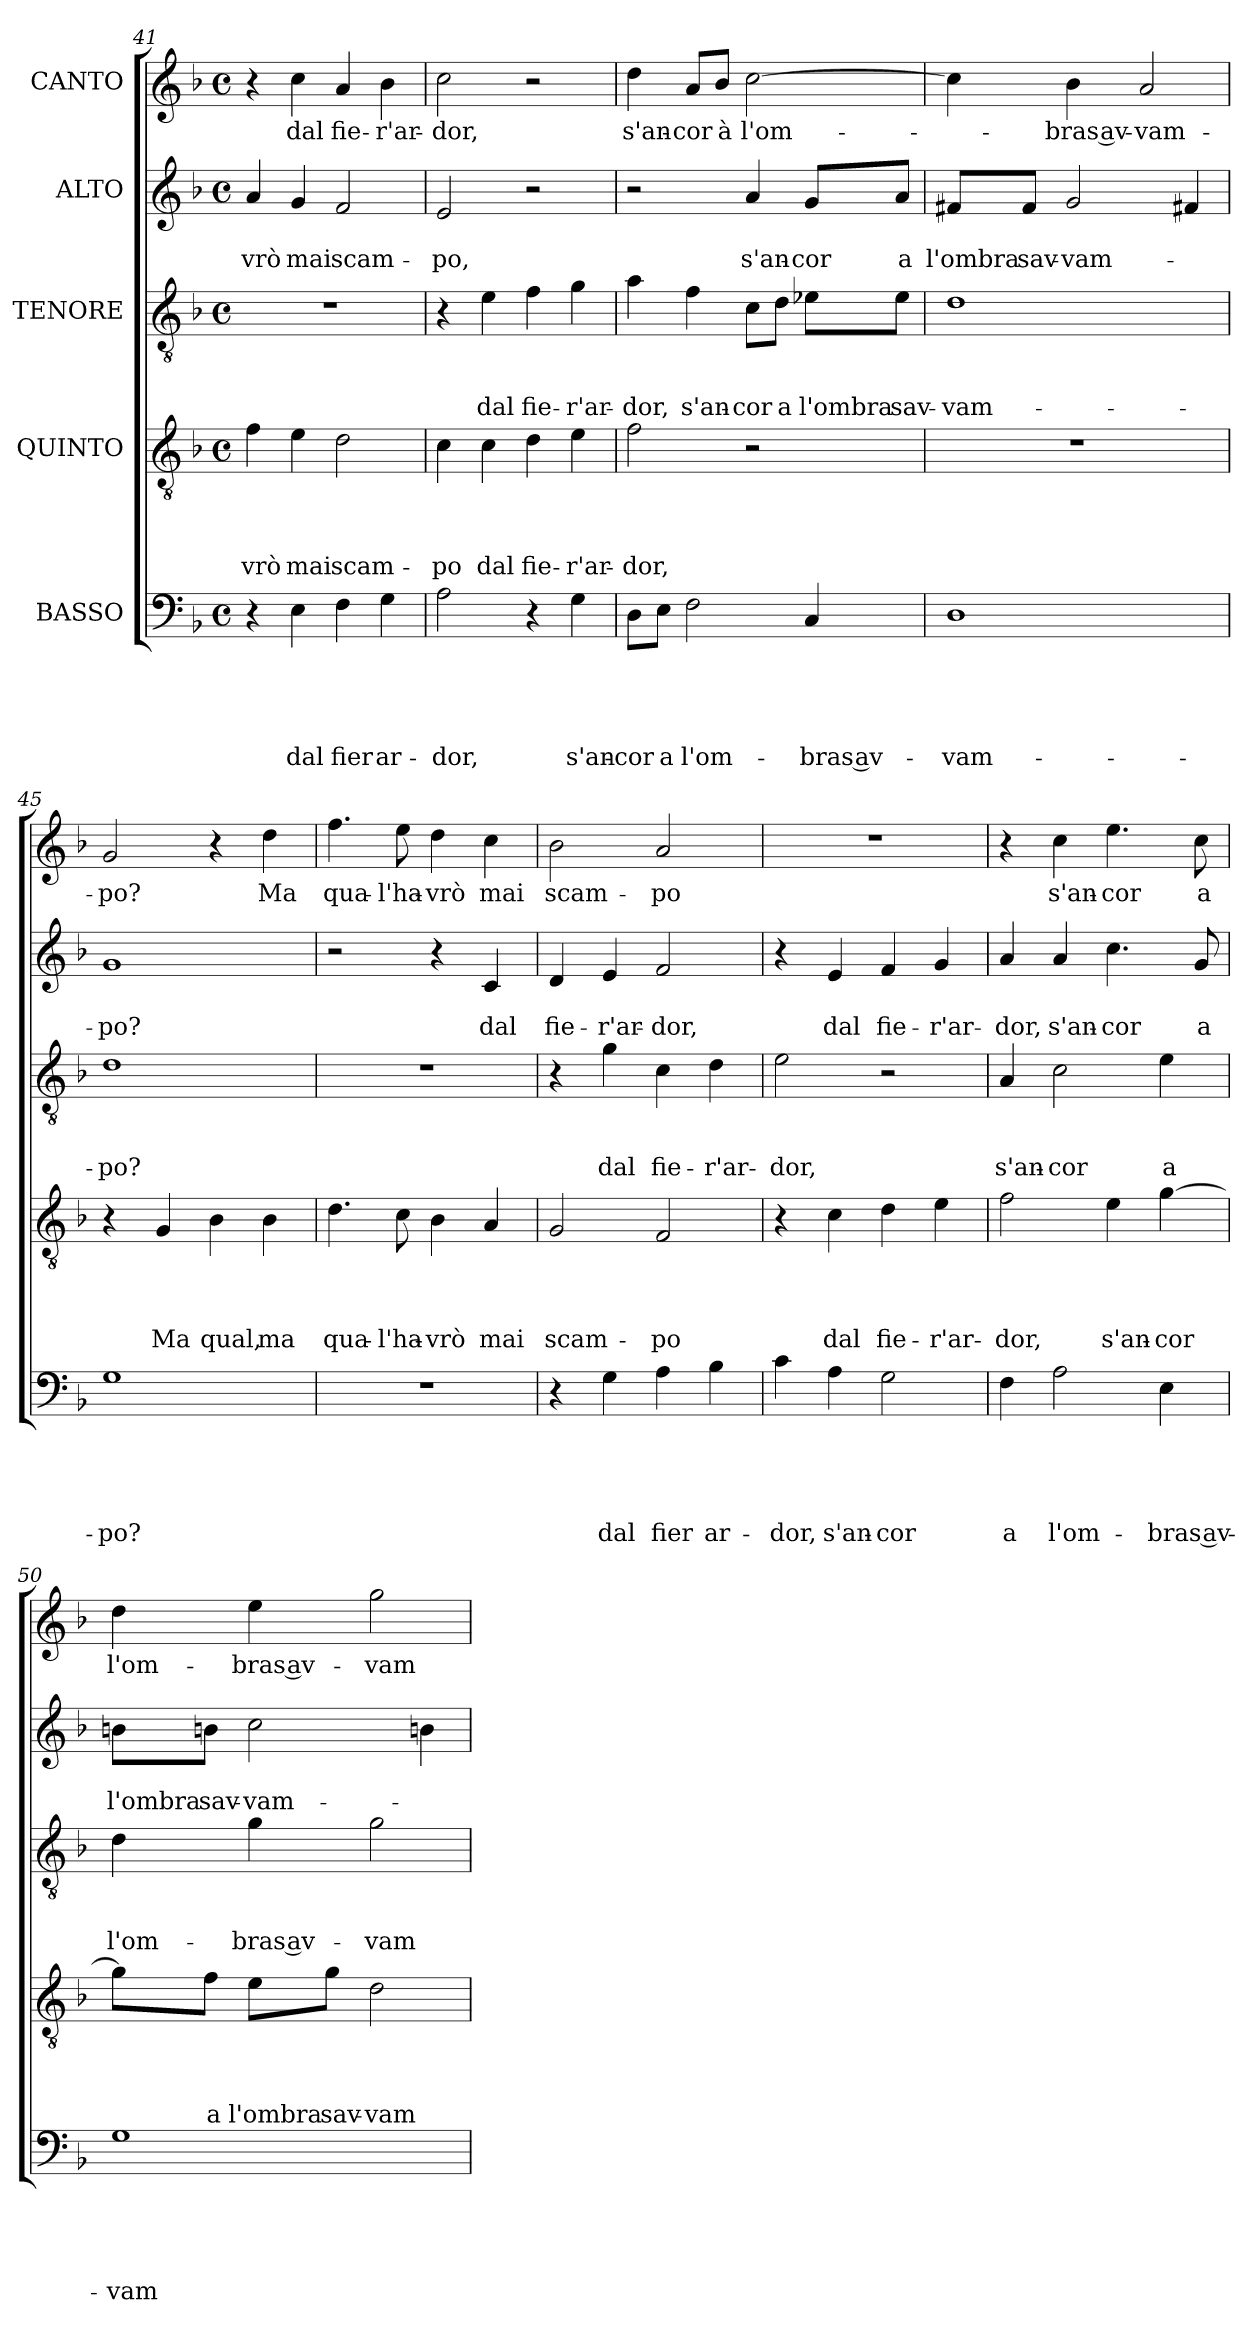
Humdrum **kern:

**kern	**text	**text	**text	**text	**text	**kern	**text	**text	**text	**text	**kern	**text	**text	**text	**kern	**text	**text	**kern	**text
*part5	*part5	*part5	*part5	*part5	*part5	*part4	*part4	*part4	*part4	*part4	*part3	*part3	*part3	*part3	*part2	*part2	*part2	*part1	*part1
*staff5	*staff5	*staff5	*staff5	*staff5	*staff5	*staff4	*staff4	*staff4	*staff4	*staff4	*staff3	*staff3	*staff3	*staff3	*staff2	*staff2	*staff2	*staff1	*staff1
*I"BASSO	*	*	*	*	*	*I"QUINTO	*	*	*	*	*I"TENORE	*	*	*	*I"ALTO	*	*	*I"CANTO	*
*clefF4	*	*	*	*	*	*clefGv2	*	*	*	*	*clefGv2	*	*	*	*clefG2	*	*	*clefG2	*
*k[b-]	*	*	*	*	*	*k[b-]	*	*	*	*	*k[b-]	*	*	*	*k[b-]	*	*	*k[b-]	*
*F:	*	*	*	*	*	*F:	*	*	*	*	*F:	*	*	*	*F:	*	*	*F:	*
*M4/4	*	*	*	*	*	*M4/4	*	*	*	*	*M4/4	*	*	*	*M4/4	*	*	*M4/4	*
*met(c)	*	*	*	*	*	*met(c)	*	*	*	*	*met(c)	*	*	*	*met(c)	*	*	*met(c)	*
=41	=41	=41	=41	=41	=41	=41	=41	=41	=41	=41	=41	=41	=41	=41	=41	=41	=41	=41	=41
!	!	!	!	!	!	!	!	!	!	!LO:LY:b	!	!	!	!	!	!	!LO:LY:b	!	!
4r	.	.	.	.	.	4f\	.	.	.	-vrò	1r	.	.	.	4a/	.	-vrò	4r	.
!	!	!	!	!	!LO:LY:b	!	!	!	!	!LO:LY:b	!	!	!	!	!	!	!LO:LY:b	!	!LO:LY:b
4E\	.	.	.	.	dal	4e\	.	.	.	mai	.	.	.	.	4g/	.	mai	4cc\	dal
!	!	!	!	!	!LO:LY:b	!	!	!	!	!LO:LY:b	!	!	!	!	!	!	!LO:LY:b	!	!LO:LY:b
4F\	.	.	.	.	fier	2d\	.	.	.	scam-	.	.	.	.	2f/	.	scam-	4a/	fie-
!	!	!	!	!	!LO:LY:b	!	!	!	!	!	!	!	!	!	!	!	!	!	!LO:LY:b
4G\	.	.	.	.	ar-	.	.	.	.	.	.	.	.	.	.	.	.	4b-\	-r'ar-
=42	=42	=42	=42	=42	=42	=42	=42	=42	=42	=42	=42	=42	=42	=42	=42	=42	=42	=42	=42
!	!	!	!	!	!LO:LY:b	!	!	!	!	!LO:LY:b	!	!	!	!	!	!	!LO:LY:b	!	!LO:LY:b
2A\	.	.	.	.	-dor,	4c\	.	.	.	-po	4r	.	.	.	2e/	.	-po,	2cc\	-dor,
!	!	!	!	!	!	!	!	!	!	!LO:LY:b	!	!	!	!LO:LY:b	!	!	!	!	!
.	.	.	.	.	.	4c\	.	.	.	dal	4e\	.	.	dal	.	.	.	.	.
!	!	!	!	!	!	!	!	!	!	!LO:LY:b	!	!	!	!LO:LY:b	!	!	!	!	!
4r	.	.	.	.	.	4d\	.	.	.	fie-	4f\	.	.	fie-	2r	.	.	2r	.
!	!	!	!	!	!LO:LY:b	!	!	!	!	!LO:LY:b	!	!	!	!LO:LY:b	!	!	!	!	!
4G\	.	.	.	.	s'an-	4e\	.	.	.	-r'ar-	4g\	.	.	-r'ar-	.	.	.	.	.
=43	=43	=43	=43	=43	=43	=43	=43	=43	=43	=43	=43	=43	=43	=43	=43	=43	=43	=43	=43
!	!	!	!	!	!LO:LY:b	!	!	!	!	!LO:LY:b	!	!	!	!LO:LY:b	!	!	!	!	!LO:LY:b
8D\L	.	.	.	.	-cor	2f\	.	.	.	-dor,	4a\	.	.	-dor,	2r	.	.	4dd\	s'an-
!	!	!	!	!	!LO:LY:b	!	!	!	!	!	!	!	!	!	!	!	!	!	!
8E\J	.	.	.	.	a	.	.	.	.	.	.	.	.	.	.	.	.	.	.
!	!	!	!	!	!LO:LY:b	!	!	!	!	!	!	!	!	!LO:LY:b	!	!	!	!	!LO:LY:b
2F\	.	.	.	.	l'om-	.	.	.	.	.	4f\	.	.	s'an-	.	.	.	8a/L	-cor
!	!	!	!	!	!	!	!	!	!	!	!	!	!	!	!	!	!	!	!LO:LY:b
.	.	.	.	.	.	.	.	.	.	.	.	.	.	.	.	.	.	8b-/J	à
!	!	!	!	!	!	!	!	!	!	!	!	!	!	!LO:LY:b	!	!	!LO:LY:b	!	!LO:LY:b
.	.	.	.	.	.	2r	.	.	.	.	8c\L	.	.	-cor	4a/	.	s'an-	[<2cc\	l'om-
!	!	!	!	!	!	!	!	!	!	!	!	!	!	!LO:LY:b	!	!	!	!	!
.	.	.	.	.	.	.	.	.	.	.	8d\J	.	.	a	.	.	.	.	.
!	!	!	!	!	!LO:LY:b:rj	!	!	!	!	!	!	!	!	!LO:LY:b	!	!	!LO:LY:b	!	!
4C/	.	.	.	.	-bras av-	.	.	.	.	.	8e-X\L	.	.	l'om­bra	8g/L	.	-cor	.	.
!	!	!	!	!	!	!	!	!	!	!	!	!	!	!LO:LY:b	!	!	!LO:LY:b	!	!
.	.	.	.	.	.	.	.	.	.	.	8e-\J	.	.	sav-	8a/J	.	a	.	.
!!LO:LB:g=z
=44	=44	=44	=44	=44	=44	=44	=44	=44	=44	=44	=44	=44	=44	=44	=44	=44	=44	=44	=44
!	!	!	!	!	!LO:LY:b	!	!	!	!	!	!	!	!	!LO:LY:b	!	!	!LO:LY:b	!	!
1D	.	.	.	.	-vam-	1r	.	.	.	.	1d	.	.	-vam-	8f#X/L	.	l'om­bra	4cc\]	.
!	!	!	!	!	!	!	!	!	!	!	!	!	!	!	!	!	!LO:LY:b	!	!
.	.	.	.	.	.	.	.	.	.	.	.	.	.	.	8f#i/J	.	sav-	.	.
!	!	!	!	!	!	!	!	!	!	!	!	!	!	!	!	!	!LO:LY:b:rj	!	!LO:LY:b:rj
.	.	.	.	.	.	.	.	.	.	.	.	.	.	.	2g/	.	-vam-	4b-\	-bras av-
!	!	!	!	!	!	!	!	!	!	!	!	!	!	!	!	!	!	!	!LO:LY:b
.	.	.	.	.	.	.	.	.	.	.	.	.	.	.	.	.	.	2a/	-vam-
.	.	.	.	.	.	.	.	.	.	.	.	.	.	.	4f#X/	.	.	.	.
=45	=45	=45	=45	=45	=45	=45	=45	=45	=45	=45	=45	=45	=45	=45	=45	=45	=45	=45	=45
!	!	!	!	!	!LO:LY:b	!	!	!	!	!	!	!	!	!LO:LY:b	!	!	!LO:LY:b	!	!LO:LY:b
1G	.	.	.	.	-po?	4r	.	.	.	.	1d	.	.	-po?	1g	.	-po?	2g/	-po?
!	!	!	!	!	!	!	!	!	!	!LO:LY:b	!	!	!	!	!	!	!	!	!
.	.	.	.	.	.	4G/	.	.	.	Ma	.	.	.	.	.	.	.	.	.
!	!	!	!	!	!	!	!	!	!	!LO:LY:b	!	!	!	!	!	!	!	!	!
.	.	.	.	.	.	4B-\	.	.	.	qual,	.	.	.	.	.	.	.	4r	.
!	!	!	!	!	!	!	!	!	!	!LO:LY:b	!	!	!	!	!	!	!	!	!LO:LY:b
.	.	.	.	.	.	4B-\	.	.	.	ma	.	.	.	.	.	.	.	4dd\	Ma
=46	=46	=46	=46	=46	=46	=46	=46	=46	=46	=46	=46	=46	=46	=46	=46	=46	=46	=46	=46
!	!	!	!	!	!	!	!	!	!	!LO:LY:b	!	!	!	!	!	!	!	!	!LO:LY:b
1r	.	.	.	.	.	4.d\	.	.	.	qua-	1r	.	.	.	2r	.	.	4.ff\	qua-
!	!	!	!	!	!	!	!	!	!	!LO:LY:b	!	!	!	!	!	!	!	!	!LO:LY:b
.	.	.	.	.	.	8c\	.	.	.	-l'ha-	.	.	.	.	.	.	.	8ee\	-l'ha-
!	!	!	!	!	!	!	!	!	!	!LO:LY:b:rj	!	!	!	!	!	!	!	!	!LO:LY:b:rj
.	.	.	.	.	.	4B-\	.	.	.	-vrò	.	.	.	.	4r	.	.	4dd\	-vrò
!	!	!	!	!	!	!	!	!	!	!LO:LY:b	!	!	!	!	!	!	!LO:LY:b	!	!LO:LY:b
.	.	.	.	.	.	4A/	.	.	.	mai	.	.	.	.	4c/	.	dal	4cc\	mai
=47	=47	=47	=47	=47	=47	=47	=47	=47	=47	=47	=47	=47	=47	=47	=47	=47	=47	=47	=47
!	!	!	!	!	!	!	!	!	!	!LO:LY:b	!	!	!	!	!	!	!LO:LY:b	!	!LO:LY:b
4r	.	.	.	.	.	2G/	.	.	.	scam-	4r	.	.	.	4d/	.	fie-	2b-\	scam-
!	!	!	!	!	!LO:LY:b	!	!	!	!	!	!	!	!	!LO:LY:b	!	!	!LO:LY:b	!	!
4G\	.	.	.	.	dal	.	.	.	.	.	4g\	.	.	dal	4e/	.	-r'ar-	.	.
!	!	!	!	!	!LO:LY:b	!	!	!	!	!LO:LY:b	!	!	!	!LO:LY:b	!	!	!LO:LY:b	!	!LO:LY:b
4A\	.	.	.	.	fier	2F/	.	.	.	-po	4c\	.	.	fie-	2f/	.	-dor,	2a/	-po
!	!	!	!	!	!LO:LY:b	!	!	!	!	!	!	!	!	!LO:LY:b	!	!	!	!	!
4B-\	.	.	.	.	ar-	.	.	.	.	.	4d\	.	.	-r'ar-	.	.	.	.	.
=48	=48	=48	=48	=48	=48	=48	=48	=48	=48	=48	=48	=48	=48	=48	=48	=48	=48	=48	=48
!	!	!	!	!	!LO:LY:b	!	!	!	!	!	!	!	!	!LO:LY:b	!	!	!	!	!
4c\	.	.	.	.	-dor,	4r	.	.	.	.	2e\	.	.	-dor,	4r	.	.	1r	.
!	!	!	!	!	!LO:LY:b	!	!	!	!	!LO:LY:b	!	!	!	!	!	!	!LO:LY:b	!	!
4A\	.	.	.	.	s'an-	4c\	.	.	.	dal	.	.	.	.	4e/	.	dal	.	.
!	!	!	!	!	!LO:LY:b	!	!	!	!	!LO:LY:b	!	!	!	!	!	!	!LO:LY:b	!	!
2G\	.	.	.	.	-cor	4d\	.	.	.	fie-	2r	.	.	.	4f/	.	fie-	.	.
!	!	!	!	!	!	!	!	!	!	!LO:LY:b	!	!	!	!	!	!	!LO:LY:b	!	!
.	.	.	.	.	.	4e\	.	.	.	-r'ar-	.	.	.	.	4g/	.	-r'ar-	.	.
=49	=49	=49	=49	=49	=49	=49	=49	=49	=49	=49	=49	=49	=49	=49	=49	=49	=49	=49	=49
!	!	!	!	!	!LO:LY:b	!	!	!	!	!LO:LY:b	!	!	!	!LO:LY:b	!	!	!LO:LY:b	!	!
4F\	.	.	.	.	a	2f\	.	.	.	-dor,	4A/	.	.	s'an-	4a/	.	-dor,	4r	.
!	!	!	!	!	!LO:LY:b	!	!	!	!	!	!	!	!	!LO:LY:b	!	!	!LO:LY:b	!	!LO:LY:b
2A\	.	.	.	.	l'om-	.	.	.	.	.	2c\	.	.	-cor	4a/	.	s'an-	4cc\	s'an-
!	!	!	!	!	!	!	!	!	!	!LO:LY:b	!	!	!	!	!	!	!LO:LY:b	!	!LO:LY:b
.	.	.	.	.	.	4e\	.	.	.	s'an-	.	.	.	.	4.cc\	.	-cor	4.ee\	-cor
!	!	!	!	!	!LO:LY:b:rj	!	!	!	!	!LO:LY:b	!	!	!	!LO:LY:b	!	!	!	!	!
4E\	.	.	.	.	-bras av-	[>4g\	.	.	.	-cor	4e\	.	.	a	.	.	.	.	.
!	!	!	!	!	!	!	!	!	!	!	!	!	!	!	!	!	!LO:LY:b	!	!LO:LY:b
.	.	.	.	.	.	.	.	.	.	.	.	.	.	.	8g/	.	a	8cc\	a
!!LO:PB:g=z
=50	=50	=50	=50	=50	=50	=50	=50	=50	=50	=50	=50	=50	=50	=50	=50	=50	=50	=50	=50
!	!	!	!	!	!LO:LY:b	!	!	!	!	!	!	!	!	!LO:LY:b	!	!	!LO:LY:b	!	!LO:LY:b
1G	.	.	.	.	-vam-	8g\L]	.	.	.	.	4d\	.	.	l'om-	8bn\L	.	l'om­bra	4dd\	l'om-
!	!	!	!	!	!	!	!	!	!	!LO:LY:b	!	!	!	!	!	!	!LO:LY:b	!	!
.	.	.	.	.	.	8f\J	.	.	.	a	.	.	.	.	8bni\J	.	sav-	.	.
!	!	!	!	!	!	!	!	!	!	!LO:LY:b	!	!	!	!LO:LY:b:rj	!	!	!LO:LY:b:rj	!	!LO:LY:b:rj
.	.	.	.	.	.	8e\L	.	.	.	l'om­bra	4g\	.	.	-bras av-	2cc\	.	-vam-	4ee\	-bras av-
!	!	!	!	!	!	!	!	!	!	!LO:LY:b	!	!	!	!	!	!	!	!	!
.	.	.	.	.	.	8g\J	.	.	.	sav-	.	.	.	.	.	.	.	.	.
!	!	!	!	!	!	!	!	!	!	!LO:LY:b:rj	!	!	!	!LO:LY:b	!	!	!	!	!LO:LY:b
.	.	.	.	.	.	2d\	.	.	.	-vam-	2g\	.	.	-vam-	.	.	.	2gg\	-vam-
.	.	.	.	.	.	.	.	.	.	.	.	.	.	.	4bn\	.	.	.	.
=	=	=	=	=	=	=	=	=	=	=	=	=	=	=	=	=	=	=	=
*-	*-	*-	*-	*-	*-	*-	*-	*-	*-	*-	*-	*-	*-	*-	*-	*-	*-	*-	*-
